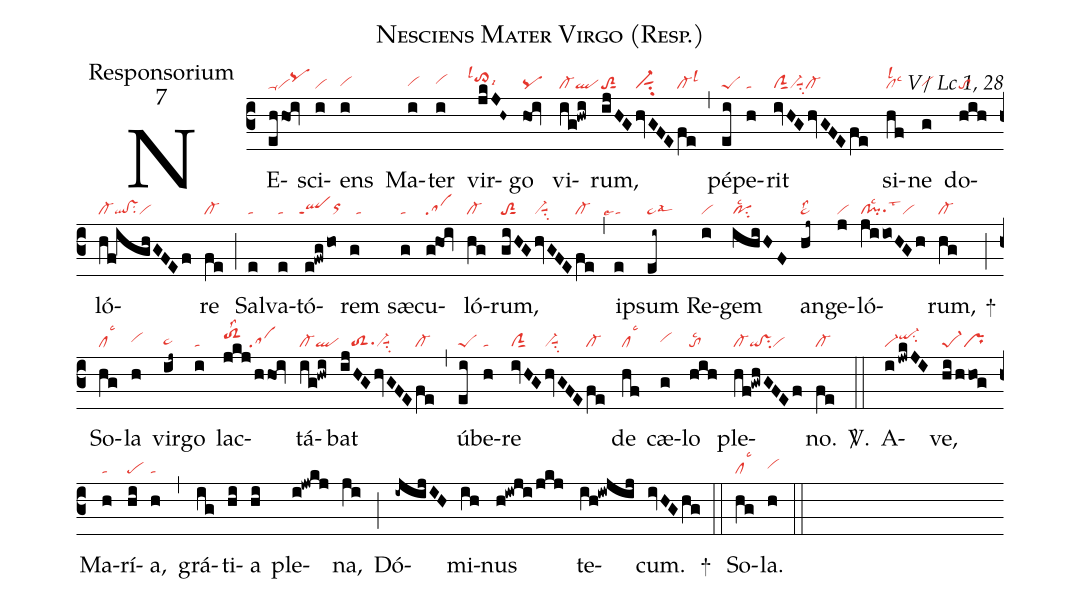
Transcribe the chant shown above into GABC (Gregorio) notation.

name:Nesciens Mater Virgo (Resp.);
office-part:Responsorium;
mode:7;
commentary:V/ Lc 1, 28;
nabc-lines:1;
%%
(c3)
NE(eh/hOi|ta-vipqhi)sci(i|vi)ens(i|vihg) Ma(i|vihg)ter(i|vihh) vir(jkJH~|```to>hilsl1lsi9)go(hOi|pq) vi(ig!hwi|cl-ql)rum,(ijHG|toS2sut1|hvGFE|vi-sut1su2|fe|cl-lsl3) (,)
pé(ei|peS)pe(h|ta)rit(ivHGhvGFEfe|clSsut1vi-suu1su2cl-) si(hf|cllsl2lsc3)ne(g|vihg) do(hih|to)ló(hf!ighGFEf|cl-ql!vssu2vi)re(fe|cl-) (;)
Sal(e|ta)va(e|ta)tó(e!fwg/ho|``qlppt1orhh)rem(g|//ta) sæ(g|ta)cu(ghOi|sa)ló(hg|cl-)rum,(giHG|toS2sut1|hvGFE|vi-suu1su2|fe|cl-) (,)
ip(e|```talse4)sum(ei~|ta>lsal3) Re(i|vi)gem(ihiHF|posu2lsc2) an(hj~|ta>lss2)ge(j|vi)ló(jiioHGh|cl!pilsc2lst3su1vi)rum,(hg|cl-) +(;)
So(hg|cllsc3)la(h|vihh) vir(ij~|ta>hg)go(i|ta) lac(jkj/hhOi|toS2hilss2//sa)tá(ig!hwi|cl-ql)bat(ijHGhvGFE|///toS2su1vi-suu1su2|fe|cl-) (,)
ú(ei|peS)be(h|ta)re(ivHG|clSsut1|hvGFE|vi-suu1su2|fe|cl-) de(hf|cllsc3) cæ(g|vihh)lo(hih|tolsc2) ple(hf!gwhGFEf|cl-qi!vssu2vi)no.(fe|cl-) <sp>V/</sp>.(::)
A(ijwkJI|vi-qi-hisu2)ve,(hi/hhog|pe-1pr) Ma(h|ta)rí(hi|pe)a,(h|ta) (,)
grá(ig)ti(hi)a(hi) ple(i!jwkj)na,(ji) (;)
Dó(-ijijIH)mi(ih)nus(h!iwji/jkj) te(ih!iwjij)cum.(ivHGhg) +(::)
So(hg|cllsc3)la.(h|vihh) (::)
